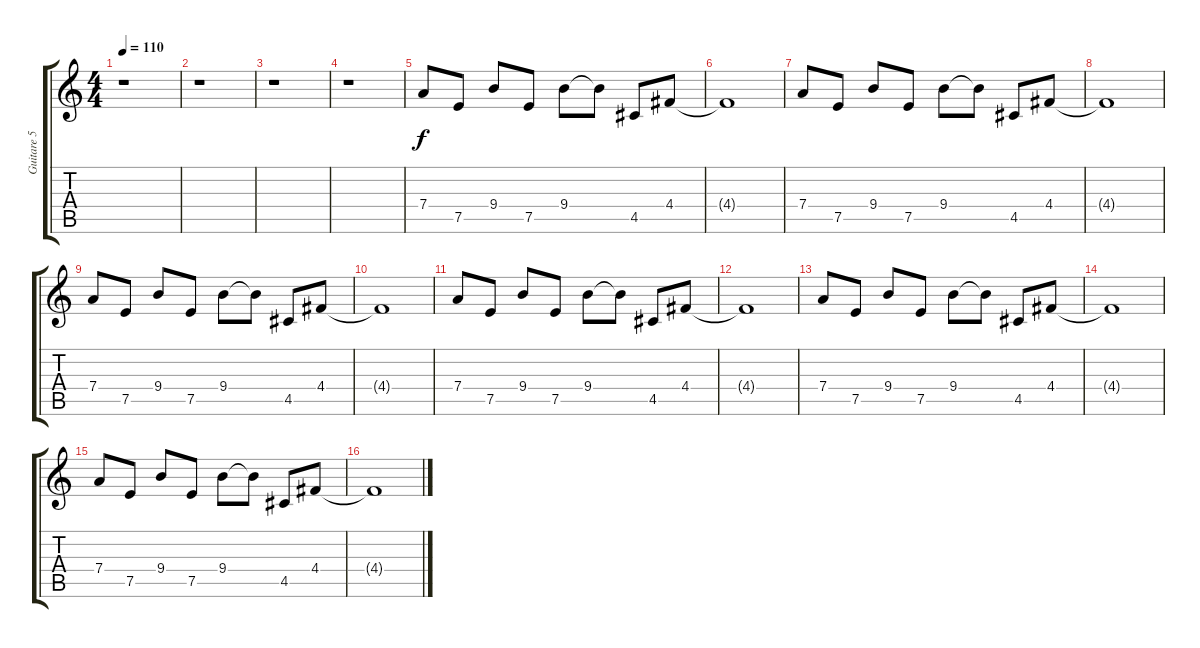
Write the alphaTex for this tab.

\track ("Guitare 5" "Guitare 5") {instrument electricguitarclean}
\staff {score tabs}
\tuning (E4 B3 G3 D3 A2 E2) {hide}
\ts (4 4)
\tempo 110
\clef g2
\ks c
r.1{dy f} |
r.1 |
r.1 |
r.1 |
7.4.8 7.5.8 9.4.8 7.5.8 9.4.8 9.4{t}.8 4.5.8 4.4.8 |
4.4{t}.1 |
7.4.8 7.5.8 9.4.8 7.5.8 9.4.8 9.4{t}.8 4.5.8 4.4.8 |
4.4{t}.1 |
7.4.8 7.5.8 9.4.8 7.5.8 9.4.8 9.4{t}.8 4.5.8 4.4.8 |
4.4{t}.1 |
7.4.8 7.5.8 9.4.8 7.5.8 9.4.8 9.4{t}.8 4.5.8 4.4.8 |
4.4{t}.1 |
7.4.8 7.5.8 9.4.8 7.5.8 9.4.8 9.4{t}.8 4.5.8 4.4.8 |
4.4{t}.1 |
7.4.8 7.5.8 9.4.8 7.5.8 9.4.8 9.4{t}.8 4.5.8 4.4.8 |
4.4{t}.1
